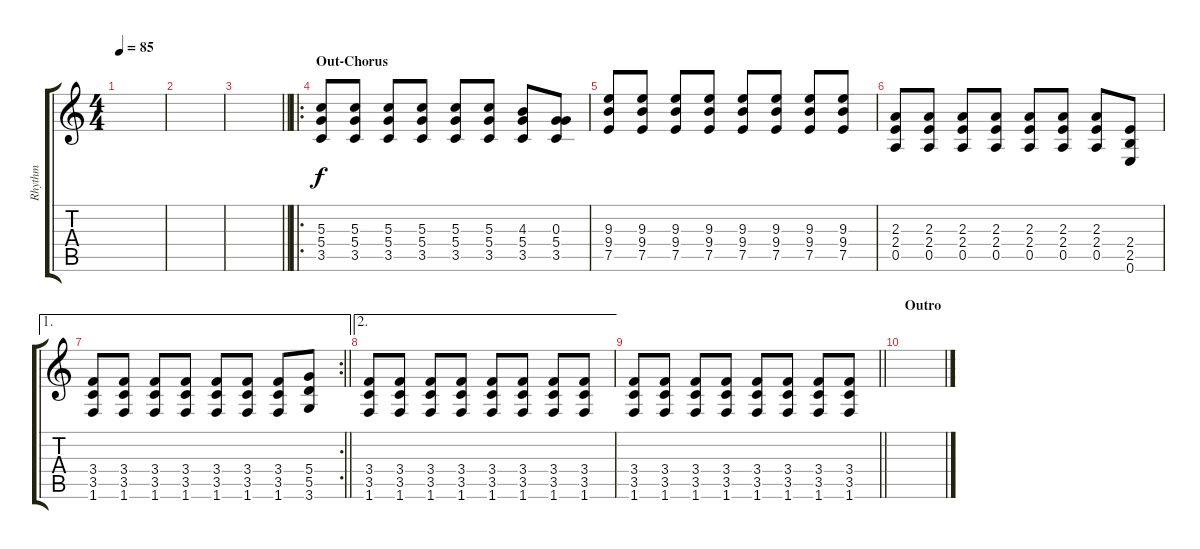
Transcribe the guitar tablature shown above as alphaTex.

\track ("Rhythm" "Rhythm") {instrument distortionguitar}
\staff {score tabs}
\tuning (E4 B3 G3 D3 A2 E2) {hide}
\ts (4 4)
\tempo 85
\clef g2
\ks c
|
|
\barLineRight lightlight
|
\ro
\section ("" "Out-Chorus")
(5.3 5.4 3.5).8{dy f} (5.3 5.4 3.5).8 (5.3 5.4 3.5).8 (5.3 5.4 3.5).8 (5.3 5.4 3.5).8 (5.3 5.4 3.5).8 (4.3 5.4 3.5).8 (0.3 5.4 3.5).8 |
(9.3 9.4 7.5).8 (9.3 9.4 7.5).8 (9.3 9.4 7.5).8 (9.3 9.4 7.5).8 (9.3 9.4 7.5).8 (9.3 9.4 7.5).8 (9.3 9.4 7.5).8 (9.3 9.4 7.5).8 |
(2.3 2.4 0.5).8 (2.3 2.4 0.5).8 (2.3 2.4 0.5).8 (2.3 2.4 0.5).8 (2.3 2.4 0.5).8 (2.3 2.4 0.5).8 (2.3 2.4 0.5).8 (2.4 2.5 0.6).8 |
\ae 1
\rc 2
\barLineRight lightlight
(3.4 3.5 1.6).8 (3.4 3.5 1.6).8 (3.4 3.5 1.6).8 (3.4 3.5 1.6).8 (3.4 3.5 1.6).8 (3.4 3.5 1.6).8 (3.4 3.5 1.6).8 (5.4 5.5 3.6).8 |
\ae 2
(3.4 3.5 1.6).8 (3.4 3.5 1.6).8 (3.4 3.5 1.6).8 (3.4 3.5 1.6).8 (3.4 3.5 1.6).8 (3.4 3.5 1.6).8 (3.4 3.5 1.6).8 (3.4 3.5 1.6).8 |
\barLineRight lightlight
(3.4 3.5 1.6).8 (3.4 3.5 1.6).8 (3.4 3.5 1.6).8 (3.4 3.5 1.6).8 (3.4 3.5 1.6).8 (3.4 3.5 1.6).8 (3.4 3.5 1.6).8 (3.4 3.5 1.6).8 |
\section ("" "Outro")
